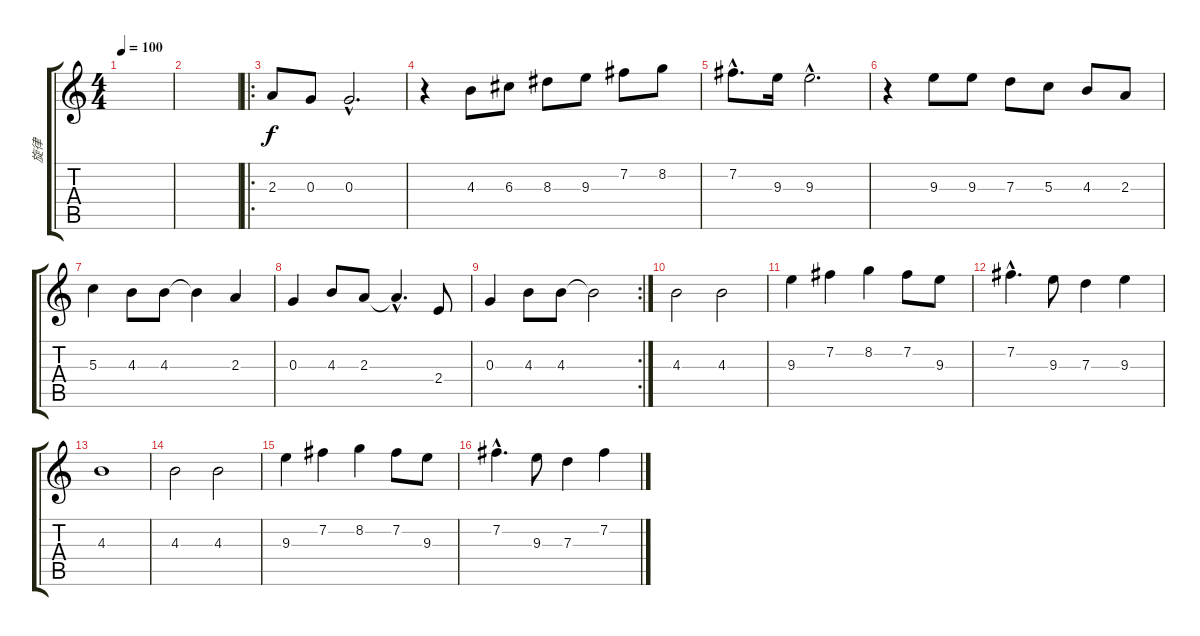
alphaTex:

\track ("旋律" "旋律") {instrument acousticguitarnylon}
\staff {score tabs}
\tuning (E4 B3 G3 D3 A2 E2) {hide}
\ts (4 4)
\tempo 100
\clef g2
\ks c
|
|
\ro
2.3.8 0.3.8 0.3{hac}.2{d} |
r.4 4.3.8 6.3.8 8.3.8 9.3.8 7.2.8 8.2.8 |
7.2{hac}.8{d} 9.3.16 9.3{hac}.2{d} |
r.4 9.3.8 9.3.8 7.3.8 5.3.8 4.3.8 2.3.8 |
5.3.4 4.3.8 4.3.8 4.3{t}.4 2.3.4 |
0.3.4 4.3.8 2.3.8 2.3{hac t}.4{d} 2.4.8 |
\rc 2
0.3.4 4.3.8 4.3.8 4.3{t}.2 |
4.3.2 4.3.2 |
9.3.4 7.2.4 8.2.4 7.2.8 9.3.8 |
7.2{hac}.4{d} 9.3.8 7.3.4 9.3.4 |
4.3.1 |
4.3.2 4.3.2 |
9.3.4 7.2.4 8.2.4 7.2.8 9.3.8 |
7.2{hac}.4{d} 9.3.8 7.3.4 7.2.4
